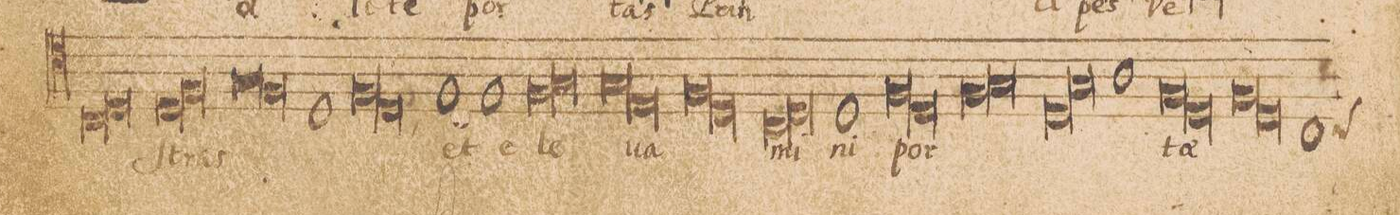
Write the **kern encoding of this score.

**kern	**text
*I"[TENOR.]	*
*clefC4	*
*k[b-]	*
*met(c|)	*
*M2/1	*
*lig	*
1C	.
1D	.
*Xlig	*
=15-	=15-
*lig	*
1D	-ſtras
1F	.
*Xlig	*
=16-	=16-
*lig	*
1G	.
1F	.
*Xlig	*
=17-	=17-
1D	.
*lig	*
1F	.
=18-	=18-
1D,<	.
*Xlig	*
1F	et
=19-	=19-
1F	e-
*lig	*
1F	-le-
=20-	=20-
1G	.
*Xlig	*
*lig	*
1G	-ua-
=21-	=21-
1E	.
*Xlig	*
*lig	*
1F	.
=22-	=22-
1D	.
*Xlig	*
*lig	*
1C	-mi-
=23-	=23-
1D	.
*Xlig	*
1D	-ni
=24-	=24-
*lig	*
1F	por-
1D	.
*Xlig	*
=25-	=25-
*lig	*
1F	.
1G	.
*Xlig	*
=26-	=26-
*lig	*
1D	.
1G	.
*Xlig	*
=27-	=27-
1A	.
*lig	*
1F	-tae
=28-	=28-
1D	.
*Xlig	*
*lig	*
1F	.
=29-	=29-
1D	.
*Xlig	*
*custos:C	*
1C	.
=30-	=30-
*-	*-
